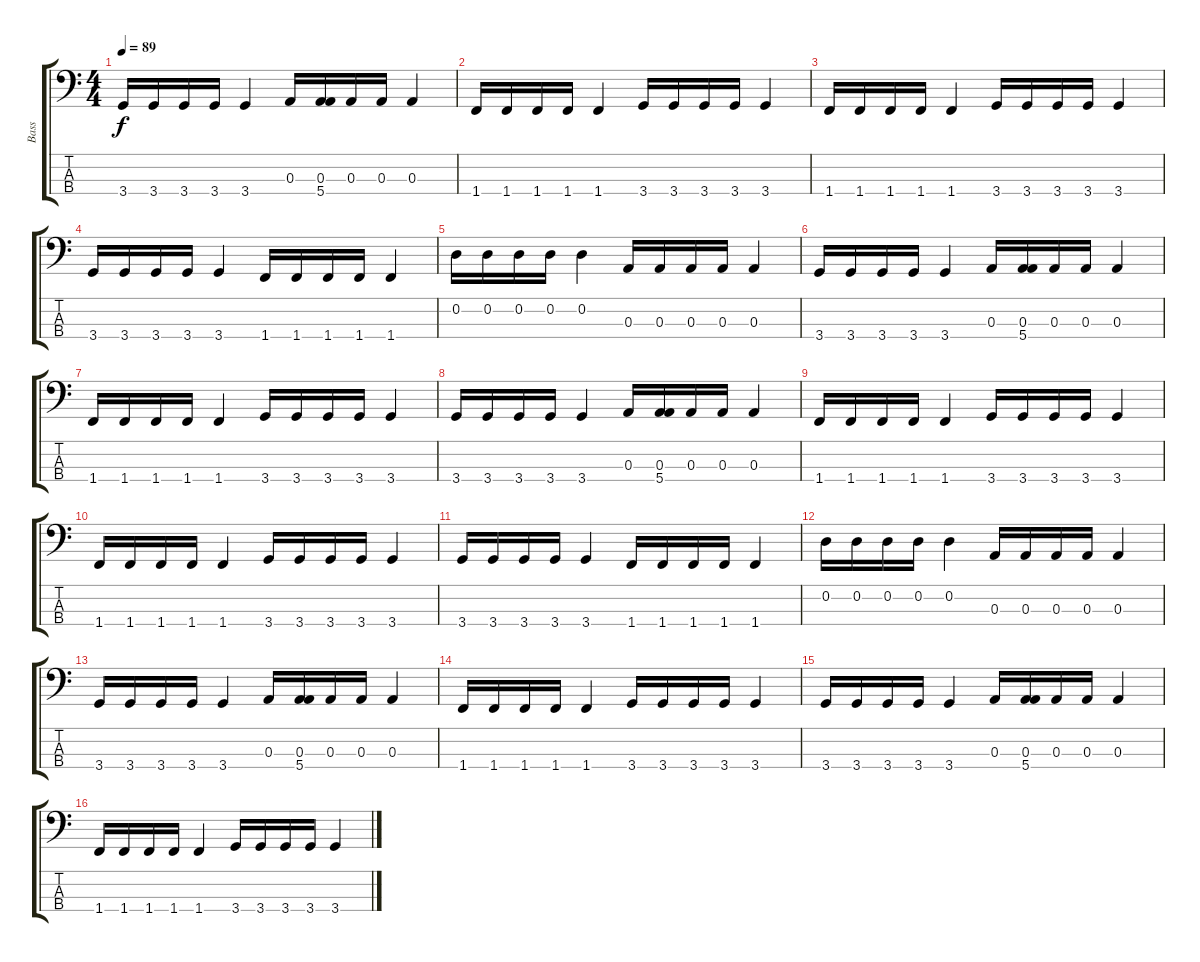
\track ("Bass" "Bass") {instrument electricbassfinger}
\staff {score tabs}
\tuning (G2 D2 A1 E1) {hide}
\ts (4 4)
\tempo 89
\clef f4
\ks c
3.4.16{dy f} 3.4.16 3.4.16 3.4.16 3.4.4 0.3.16 (0.3 5.4).16 0.3.16 0.3.16 0.3.4 |
1.4.16 1.4.16 1.4.16 1.4.16 1.4.4 3.4.16 3.4.16 3.4.16 3.4.16 3.4.4 |
1.4.16 1.4.16 1.4.16 1.4.16 1.4.4 3.4.16 3.4.16 3.4.16 3.4.16 3.4.4 |
3.4.16 3.4.16 3.4.16 3.4.16 3.4.4 1.4.16 1.4.16 1.4.16 1.4.16 1.4.4 |
0.2.16 0.2.16 0.2.16 0.2.16 0.2.4 0.3.16 0.3.16 0.3.16 0.3.16 0.3.4 |
3.4.16 3.4.16 3.4.16 3.4.16 3.4.4 0.3.16 (0.3 5.4).16 0.3.16 0.3.16 0.3.4 |
1.4.16 1.4.16 1.4.16 1.4.16 1.4.4 3.4.16 3.4.16 3.4.16 3.4.16 3.4.4 |
3.4.16 3.4.16 3.4.16 3.4.16 3.4.4 0.3.16 (0.3 5.4).16 0.3.16 0.3.16 0.3.4 |
1.4.16 1.4.16 1.4.16 1.4.16 1.4.4 3.4.16 3.4.16 3.4.16 3.4.16 3.4.4 |
1.4.16 1.4.16 1.4.16 1.4.16 1.4.4 3.4.16 3.4.16 3.4.16 3.4.16 3.4.4 |
3.4.16 3.4.16 3.4.16 3.4.16 3.4.4 1.4.16 1.4.16 1.4.16 1.4.16 1.4.4 |
0.2.16 0.2.16 0.2.16 0.2.16 0.2.4 0.3.16 0.3.16 0.3.16 0.3.16 0.3.4 |
3.4.16 3.4.16 3.4.16 3.4.16 3.4.4 0.3.16 (0.3 5.4).16 0.3.16 0.3.16 0.3.4 |
1.4.16 1.4.16 1.4.16 1.4.16 1.4.4 3.4.16 3.4.16 3.4.16 3.4.16 3.4.4 |
3.4.16 3.4.16 3.4.16 3.4.16 3.4.4 0.3.16 (0.3 5.4).16 0.3.16 0.3.16 0.3.4 |
1.4.16 1.4.16 1.4.16 1.4.16 1.4.4 3.4.16 3.4.16 3.4.16 3.4.16 3.4.4
